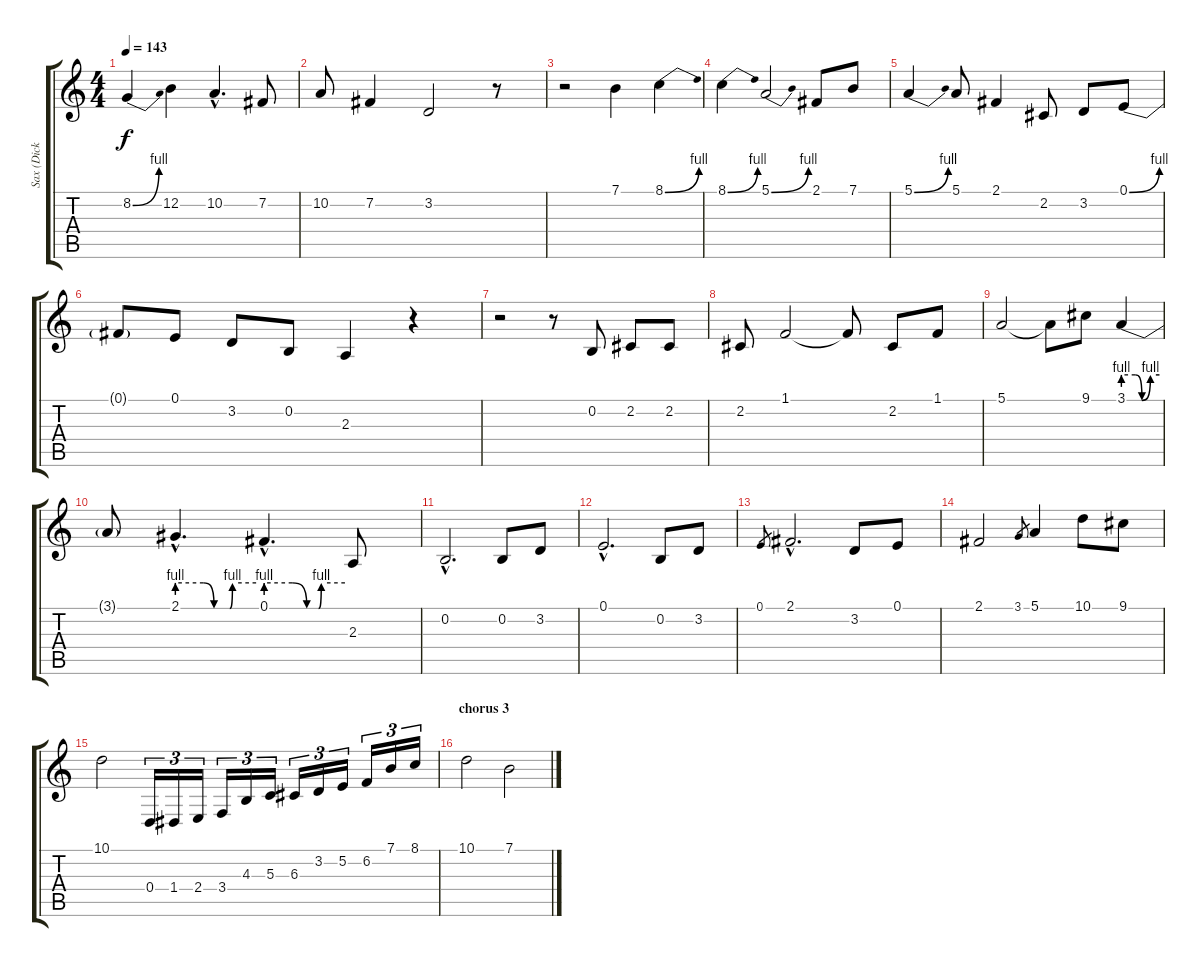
\track ("Sax (Dick Parry)" "Sax (Dick ") {instrument tenorsax}
\staff {score tabs}
\tuning (E4 B3 G3 D3 A2 E2) {hide}
\ts (4 4)
\tempo 143
\clef g2
\ks c
8.2{be (bend 0 0 60 4)}.4{dy f} 12.2.4 10.2{hac}.4{d} 7.2.8 |
10.2.8 7.2.4 3.2.2 r.8 |
r.2 7.1.4 8.1{be (bend 0 0 60 4)}.4 |
8.1{be (bend 0 0 60 4)}.4 5.1{be (bend 0 0 60 4)}.2 2.1.8 7.1.8 |
5.1{be (bend 0 0 60 4)}.4 5.1.8 2.1.4 2.2.8 3.2.8 0.1{be (bend 0 0 60 4)}.8 |
0.1{t}.8 0.1.8 3.2.8 0.2.8 2.3.4 r.4 |
r.2 r.8 0.2.8 2.2.8 2.2.8 |
2.2.8 1.1.2 1.1{t}.8 2.2.8 1.1.8 |
5.1.2 5.1{t}.8 9.1.8 3.1{be (custom 0 4 20 4 31 0 45 4 60 4)}.4 |
3.1{t}.8 2.1{be (custom 0 4 20 4 28 0 40 0 42 4 60 4) hac}.4{d} 0.1{be (custom 0 4 20 4 31 0 40 0 42 4 60 4) hac}.4{d} 2.3.8 |
0.2{hac}.2{d} 0.2.8 3.2.8 |
0.1{hac}.2{d} 0.2.8 3.2.8 |
0.1.8{gr} 2.1{hac}.2{d} 3.2.8 0.1.8 |
2.1.2 3.1.8{gr} 5.1.4 10.1.8 9.1.8 |
10.1.2 0.4.16{tu (3 2)} 1.4.16{tu (3 2)} 2.4.16{tu (3 2)} 3.4.16{tu (3 2)} 4.3.16{tu (3 2)} 5.3.16{tu (3 2)} 6.3.16{tu (3 2)} 3.2.16{tu (3 2)} 5.2.16{tu (3 2)} 6.2.16{tu (3 2)} 7.1.16{tu (3 2)} 8.1.16{tu (3 2)} |
\section ("" "chorus 3")
10.1.2 7.1.2
